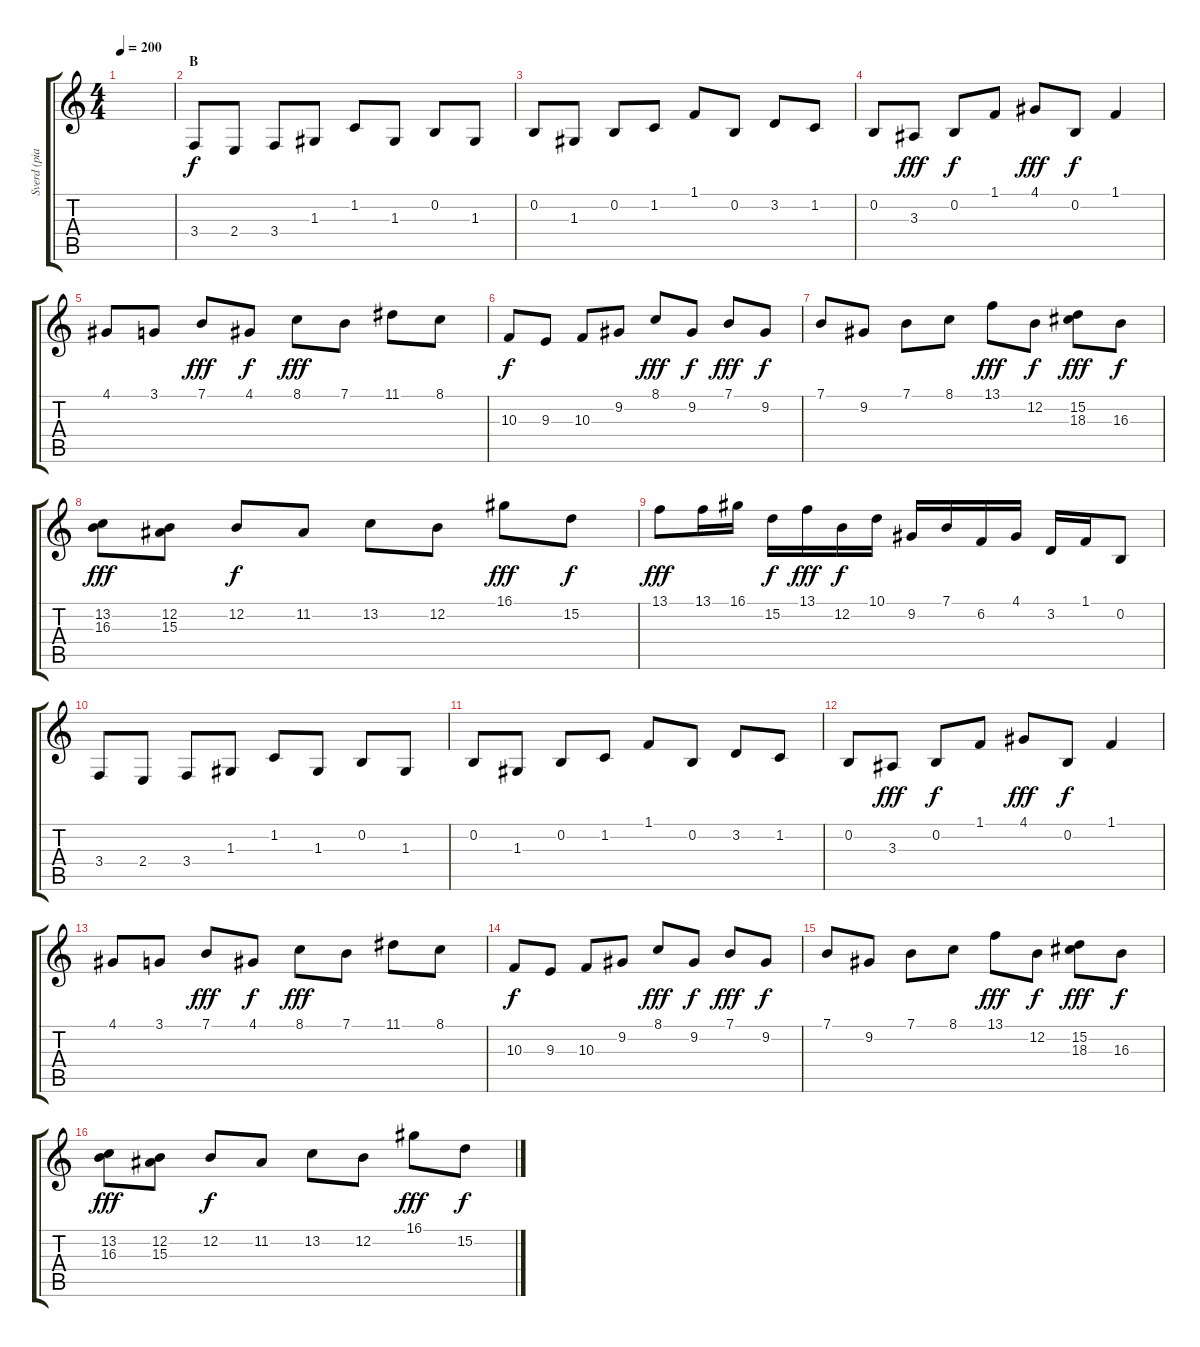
\track ("Sverd (piano/lead)" "Sverd (pia") {instrument electricgrandpiano}
\staff {score tabs}
\tuning (E4 B3 G3 D3 A2 E2) {hide}
\ts (4 4)
\tempo 200
\clef g2
\ks c
|
\section ("" "B")
3.4.8 2.4.8 3.4.8 1.3.8 1.2.8 1.3.8 0.2.8 1.3.8 |
0.2.8 1.3.8 0.2.8 1.2.8 1.1.8 0.2.8 3.2.8 1.2.8 |
0.2.8 3.3.8{dy fff} 0.2.8{dy f} 1.1.8 4.1.8{dy fff} 0.2.8{dy f} 1.1.4 |
4.1.8 3.1.8 7.1.8{dy fff} 4.1.8{dy f} 8.1.8{dy fff} 7.1.8 11.1.8 8.1.8 |
10.3.8{dy f} 9.3.8 10.3.8 9.2.8 8.1.8{dy fff} 9.2.8{dy f} 7.1.8{dy fff} 9.2.8{dy f} |
7.1.8 9.2.8 7.1.8 8.1.8 13.1.8{dy fff} 12.2.8{dy f} (15.2 18.3).8{dy fff} 16.3.8{dy f} |
(13.2 16.3).8{dy fff} (12.2 15.3).8 12.2.8{dy f} 11.2.8 13.2.8 12.2.8 16.1.8{dy fff} 15.2.8{dy f} |
13.1.8{dy fff} 13.1.16 16.1.16 15.2.16{dy f} 13.1.16{dy fff} 12.2.16{dy f} 10.1.16 9.2.16 7.1.16 6.2.16 4.1.16 3.2.16 1.1.16 0.2.8 |
3.4.8 2.4.8 3.4.8 1.3.8 1.2.8 1.3.8 0.2.8 1.3.8 |
0.2.8 1.3.8 0.2.8 1.2.8 1.1.8 0.2.8 3.2.8 1.2.8 |
0.2.8 3.3.8{dy fff} 0.2.8{dy f} 1.1.8 4.1.8{dy fff} 0.2.8{dy f} 1.1.4 |
4.1.8 3.1.8 7.1.8{dy fff} 4.1.8{dy f} 8.1.8{dy fff} 7.1.8 11.1.8 8.1.8 |
10.3.8{dy f} 9.3.8 10.3.8 9.2.8 8.1.8{dy fff} 9.2.8{dy f} 7.1.8{dy fff} 9.2.8{dy f} |
7.1.8 9.2.8 7.1.8 8.1.8 13.1.8{dy fff} 12.2.8{dy f} (15.2 18.3).8{dy fff} 16.3.8{dy f} |
(13.2 16.3).8{dy fff} (12.2 15.3).8 12.2.8{dy f} 11.2.8 13.2.8 12.2.8 16.1.8{dy fff} 15.2.8{dy f}
